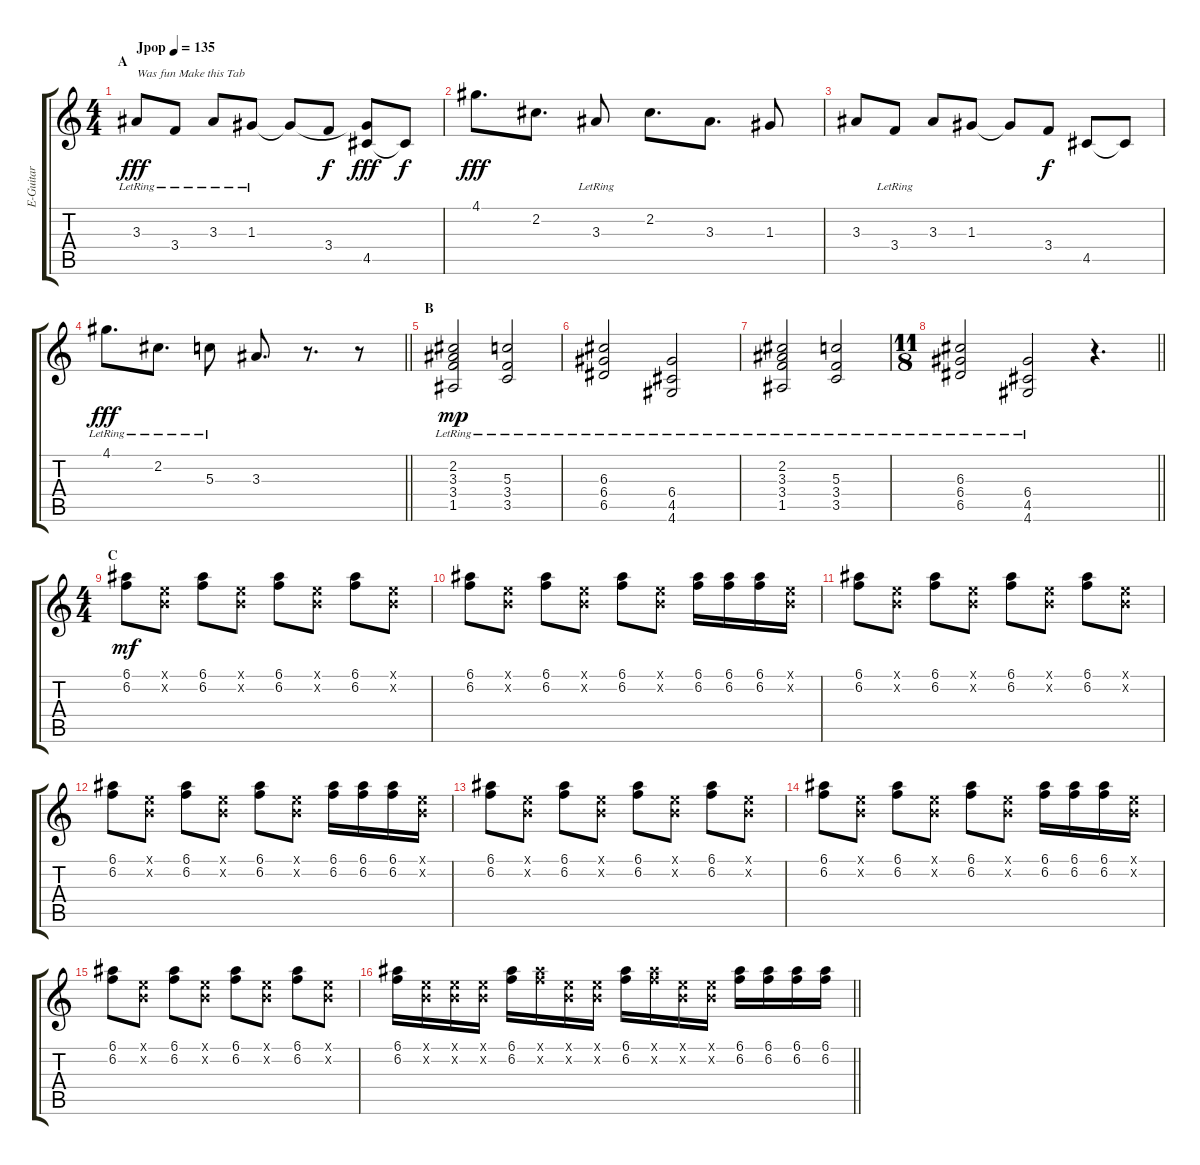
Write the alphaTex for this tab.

\track ("E-Guitar" "E-Guitar") {instrument distortionguitar}
\staff {score tabs}
\tuning (E4 B3 G3 D3 A2 E2) {hide}
\ts (4 4)
\section ("" "A")
\tempo (135 "Jpop")
\clef g2
\ks c
3.3{lr}.8{txt "Was fun Make this Tab" dy fff instrument distortionguitar} 3.4{lr}.8 3.3{lr}.8 1.3{lr}.8 1.3{t}.8 3.4.8{dy f} (1.3{t} 4.5).8{dy fff} 4.5{t}.8{dy f} |
4.1.8{d dy fff} 2.2.8{d} 3.3{lr}.8 2.2.8{d} 3.3.8{d} 1.3.8 |
3.3.8 3.4{lr}.8 3.3.8 1.3.8 1.3{t}.8 3.4.8{dy f} 4.5.8 4.5{t}.8 |
\barLineRight lightlight
4.1{lr}.8{d dy fff} 2.2{lr}.8{d} 5.3{lr}.8 3.3.8{d} r.8{d} r.8 |
\section ("" "B")
(2.2{lr} 3.3{lr} 3.4{lr} 1.5{lr}).2{dy mp} (5.3{lr} 3.4{lr} 3.5{lr}).2 |
(6.3{lr} 6.4{lr} 6.5{lr}).2 (6.4{lr} 4.5{lr} 4.6{lr}).2 |
(2.2{lr} 3.3{lr} 3.4{lr} 1.5{lr}).2 (5.3{lr} 3.4{lr} 3.5{lr}).2 |
\ts (11 8)
\barLineRight lightlight
(6.3{lr} 6.4{lr} 6.5{lr}).2 (6.4{lr} 4.5{lr} 4.6{lr}).2 r.4{d} |
\ts (4 4)
\section ("" "C")
(6.1 6.2).8{dy mf} (0.1{x} 0.2{x}).8 (6.1 6.2).8 (0.1{x} 0.2{x}).8 (6.1 6.2).8 (0.1{x} 0.2{x}).8 (6.1 6.2).8 (0.1{x} 0.2{x}).8 |
(6.1 6.2).8 (0.1{x} 0.2{x}).8 (6.1 6.2).8 (0.1{x} 0.2{x}).8 (6.1 6.2).8 (0.1{x} 0.2{x}).8 (6.1 6.2).16 (6.1 6.2).16 (6.1 6.2).16 (0.1{x} 0.2{x}).16 |
(6.1 6.2).8 (0.1{x} 0.2{x}).8 (6.1 6.2).8 (0.1{x} 0.2{x}).8 (6.1 6.2).8 (0.1{x} 0.2{x}).8 (6.1 6.2).8 (0.1{x} 0.2{x}).8 |
(6.1 6.2).8 (0.1{x} 0.2{x}).8 (6.1 6.2).8 (0.1{x} 0.2{x}).8 (6.1 6.2).8 (0.1{x} 0.2{x}).8 (6.1 6.2).16 (6.1 6.2).16 (6.1 6.2).16 (0.1{x} 0.2{x}).16 |
(6.1 6.2).8 (0.1{x} 0.2{x}).8 (6.1 6.2).8 (0.1{x} 0.2{x}).8 (6.1 6.2).8 (0.1{x} 0.2{x}).8 (6.1 6.2).8 (0.1{x} 0.2{x}).8 |
(6.1 6.2).8 (0.1{x} 0.2{x}).8 (6.1 6.2).8 (0.1{x} 0.2{x}).8 (6.1 6.2).8 (0.1{x} 0.2{x}).8 (6.1 6.2).16 (6.1 6.2).16 (6.1 6.2).16 (0.1{x} 0.2{x}).16 |
(6.1 6.2).8 (0.1{x} 0.2{x}).8 (6.1 6.2).8 (0.1{x} 0.2{x}).8 (6.1 6.2).8 (0.1{x} 0.2{x}).8 (6.1 6.2).8 (0.1{x} 0.2{x}).8 |
\barLineRight lightlight
(6.1 6.2).16 (0.1{x} 0.2{x}).16 (0.1{x} 0.2{x}).16 (0.1{x} 0.2{x}).16 (6.1 6.2).16 (6.1{x} 6.2{x}).16 (0.1{x} 0.2{x}).16 (0.1{x} 0.2{x}).16 (6.1 6.2).16 (6.1{x} 6.2{x}).16 (0.1{x} 0.2{x}).16 (0.1{x} 0.2{x}).16 (6.1 6.2).16 (6.1 6.2).16 (6.1 6.2).16 (6.1 6.2).16
